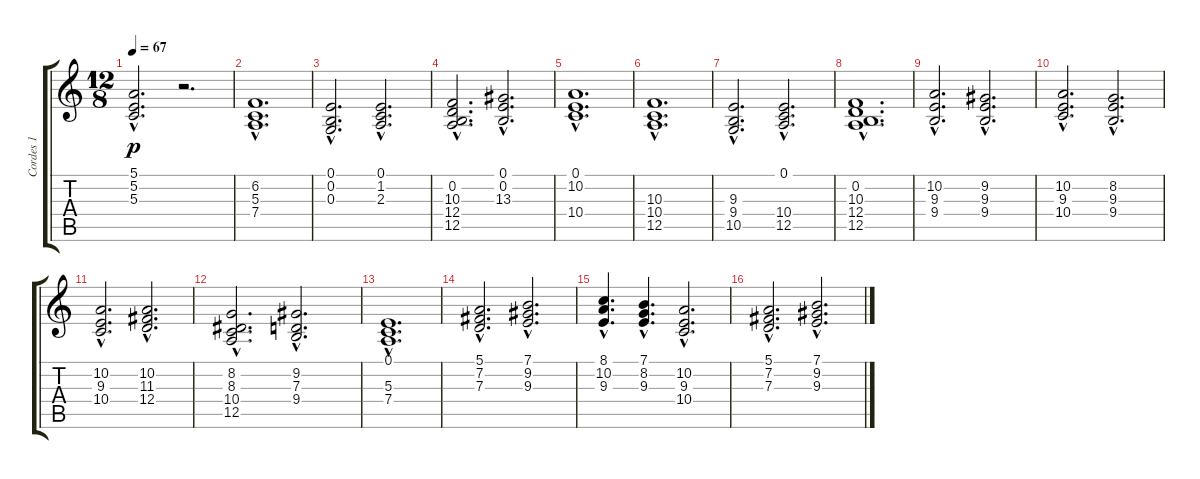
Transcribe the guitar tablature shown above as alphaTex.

\track ("Cordes 1" "Cordes 1") {instrument stringensemble1}
\staff {score tabs}
\tuning (E4 B3 G3 D3 A2 E2) {hide}
\ts (12 8)
\tempo 67
\clef g2
\ks c
(5.1{hac} 5.2{hac} 5.3{hac}).2{d dy p} r.2{d} |
(6.2{hac} 5.3{hac} 7.4{hac}).1{d} |
(0.1{hac} 0.2{hac} 0.3{hac}).2{d} (0.1{hac} 1.2{hac} 2.3{hac}).2{d} |
(0.2{hac} 10.3{hac} 12.4{hac} 12.5{hac}).2{d} (0.1{hac} 0.2{hac} 13.3{hac}).2{d} |
(0.1{hac} 10.2{hac} 10.4{hac}).1{d} |
(10.3{hac} 10.4{hac} 12.5{hac}).1{d} |
(9.3{hac} 9.4{hac} 10.5{hac}).2{d} (0.1{hac} 10.4{hac} 12.5{hac}).2{d} |
(0.2{hac} 10.3{hac} 12.4{hac} 12.5{hac}).1{d} |
(10.2{hac} 9.3{hac} 9.4{hac}).2{d} (9.2{hac} 9.3{hac} 9.4{hac}).2{d} |
(10.2{hac} 9.3{hac} 10.4{hac}).2{d} (8.2{hac} 9.3{hac} 9.4{hac}).2{d} |
(10.2{hac} 9.3{hac} 10.4{hac}).2{d} (10.2{hac} 11.3{hac} 12.4{hac}).2{d} |
(8.2{hac} 8.3{hac} 10.4{hac} 12.5{hac}).2{d} (9.2{hac} 7.3{hac} 9.4{hac}).2{d} |
(0.1{hac} 5.3{hac} 7.4{hac}).1{d} |
(5.1{hac} 7.2{hac} 7.3{hac}).2{d} (7.1{hac} 9.2{hac} 9.3{hac}).2{d} |
(8.1{hac} 10.2{hac} 9.3{hac}).4{d} (7.1{hac} 8.2{hac} 9.3{hac}).4{d} (10.2{hac} 9.3{hac} 10.4{hac}).2{d} |
(5.1{hac} 7.2{hac} 7.3{hac}).2{d} (7.1{hac} 9.2{hac} 9.3{hac}).2{d}
